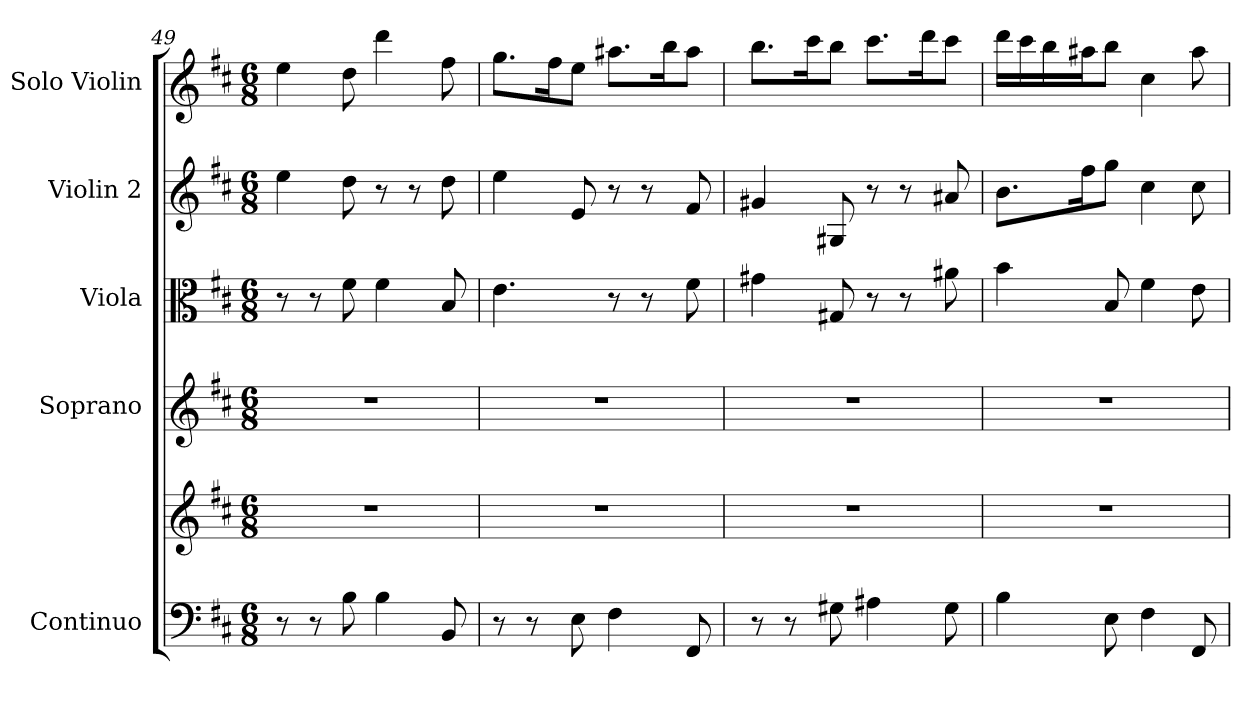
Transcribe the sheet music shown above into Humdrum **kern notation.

**kern	**kern	**kern	**kern	**kern	**kern
*part5	*part5	*part4	*part3	*part2	*part1
*staff6	*staff5	*staff4	*staff3	*staff2	*staff1
*I"Continuo	*	*I"Soprano	*I"Viola	*I"Violin 2	*I"Solo Violin
*I'Cont.	*	*I'S.	*I'Vla.	*I'Vln. 2	*I'Vln.
*clefF4	*clefG2	*clefG2	*clefC3	*clefG2	*clefG2
*k[f#c#]	*k[f#c#]	*k[f#c#]	*k[f#c#]	*k[f#c#]	*k[f#c#]
*D:	*D:	*D:	*D:	*D:	*D:
*M6/8	*M6/8	*M6/8	*M6/8	*M6/8	*M6/8
=49	=49	=49	=49	=49	=49
!	!LO:N:vis=1	!LO:N:vis=1	!	!	!
8r	2.r	2.r	8r	4eei\	4eei\
8r	.	.	8r	.	.
8Bi\	.	.	8f#i\	8ddi\	8ddi\
4Bi\	.	.	4f#i\	8r	4dddi\
.	.	.	.	8r	.
8BBi/	.	.	8Bi/	8ddi\	8ff#i\
=50	=50	=50	=50	=50	=50
!	!LO:N:vis=1	!LO:N:vis=1	!	!	!
8r	2.r	2.r	4.ei\	4eei\	8.ggi\L
8r	.	.	.	.	.
.	.	.	.	.	16ff#i\k
8Ei\	.	.	.	8ei/	8eei\J
4F#i\	.	.	8r	8r	8.aa#Xi\L
.	.	.	8r	8r	.
.	.	.	.	.	16bbi\k
8FF#i/	.	.	8f#i\	8f#i/	8aa#i\J
=51	=51	=51	=51	=51	=51
!	!LO:N:vis=1	!LO:N:vis=1	!	!	!
8r	2.r	2.r	4g#Xi\	4g#Xi/	8.bbi\L
8r	.	.	.	.	.
.	.	.	.	.	16ccc#i\k
8G#Xi\	.	.	8G#Xi/	8G#Xi/	8bbi\J
4A#Xi\	.	.	8r	8r	8.ccc#i\L
.	.	.	8r	8r	.
.	.	.	.	.	16dddi\k
8G#i\	.	.	8a#Xi\	8a#Xi/	8ccc#i\J
=52	=52	=52	=52	=52	=52
!	!LO:N:vis=1	!LO:N:vis=1	!	!	!
4Bi\	2.r	2.r	4bi\	8.bi\L	16dddi\LL
.	.	.	.	.	16ccc#i\
.	.	.	.	.	16bbi\
.	.	.	.	16ff#i\k	16aa#Xi\J
8Ei\	.	.	8Bi/	8ggi\J	8bbi\J
4F#i\	.	.	4f#i\	4cc#i\	4cc#i\
8FF#i/	.	.	8ei\	8cc#i\	8aa#i\
=	=	=	=	=	=
*-	*-	*-	*-	*-	*-
